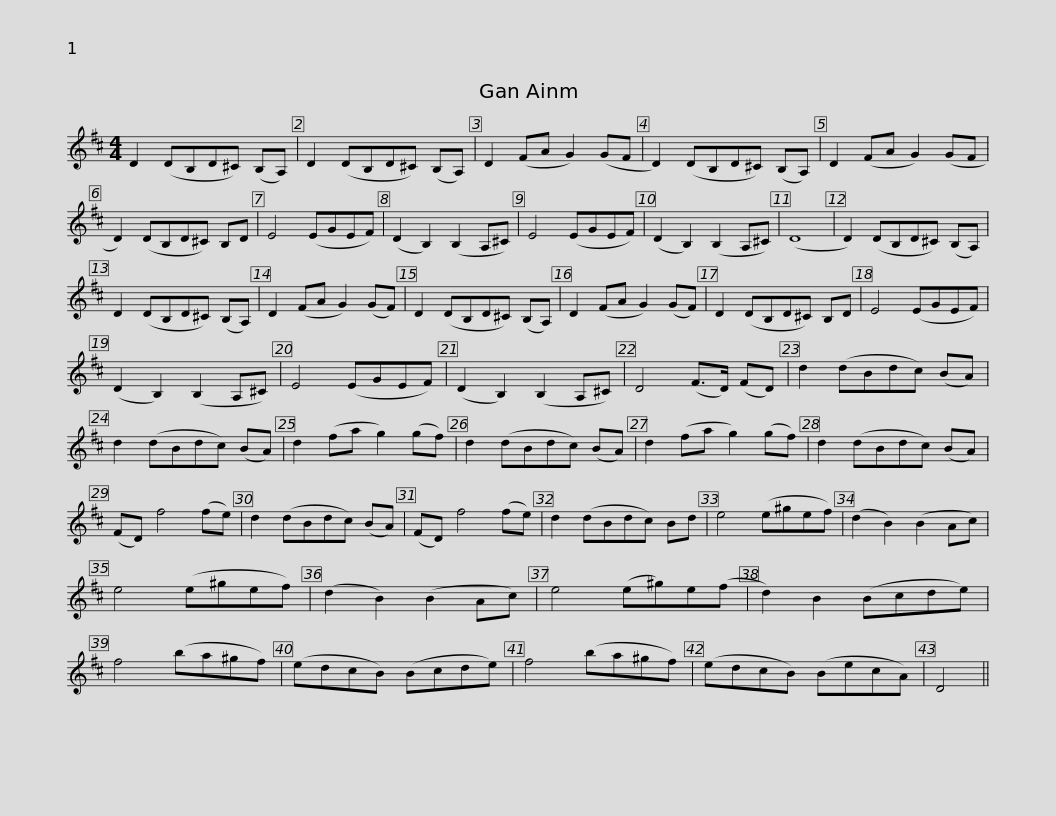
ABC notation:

X:1
L:1/8
M:4/4
I:linebreak $
K:D
V:1 treble
V:1
 D2 (DB,D^C) (B,A,) | D2 (DB,D^C) (B,A,) | D2 (FA G2) (GF | D2) (DB,D^C) (B,A,) | D2 (FA G2) (GF |$ %5
 D2) (DB,D^C) B,D | E4 (EGEF) | (D2 B,2) (B,2 A,^C) | E4 (EGEF) | (D2 B,2) (B,2 A,^C) | %10
 (D8 |$ D2) (DB,D^C) (B,A,) | D2 (DB,D^C) (B,A,) | D2 (FA G2) (GF) | D2 (DB,D^C) (B,A,) | %15
 D2 (FA G2) (GF) |$ D2 (DB,D^C) B,D | E4 (EGEF) | (D2 B,2) (B,2 A,^C) | E4 (EGEF) | %20
 (D2 B,2) (B,2 A,^C) | D4 (F>D) (FD) |$ d2 (dBdc) (BA) | d2 (dBdc) (BA) | d2 (fa g2) (gf) | %25
 d2 (dBdc) (BA) | d2 (fa g2) (gf) | d2 (dBdc) (BA) |$ (FD) f4 (fe) | d2 (dBdc) (BA) | %30
 (FD) f4 (fe) | d2 (dBdc) Bd | e4 (e^gef) | (d2 B2) (B2 Ac) | e4 (e^gef) |$ %35
 (d2 B2) (B2 Ac) | e4 (e^g)e(f | d2) B2 (Bcde) | f4 (ba^gf) | (edcB) (Bcde) | %40
 f4 (ba^gf) |$ (edcB) (BecA) | D4 || %43
